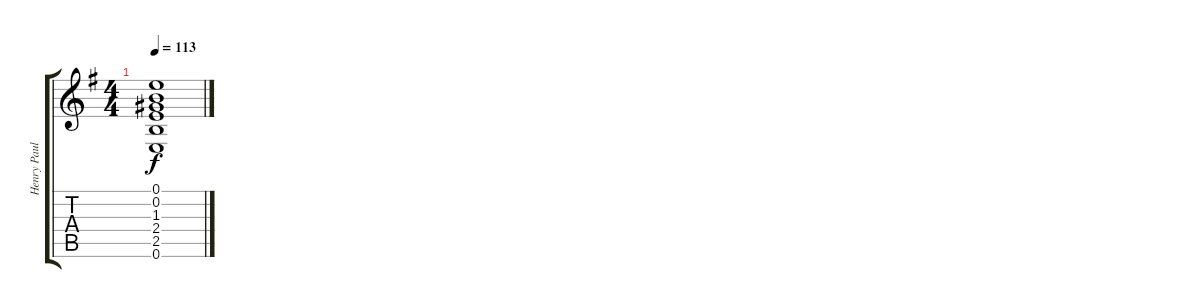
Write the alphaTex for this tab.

\track ("Henry Paul Guitar" "Henry Paul") {instrument acousticguitarsteel}
\staff {score tabs}
\tuning (E4 B3 G3 D3 A2 E2) {hide}
\ts (4 4)
\tempo 113
\clef g2
\ks eminor
(0.1{t} 0.2{t} 1.3{t} 2.4{t} 2.5{t} 0.6{t}).1{dy f}
